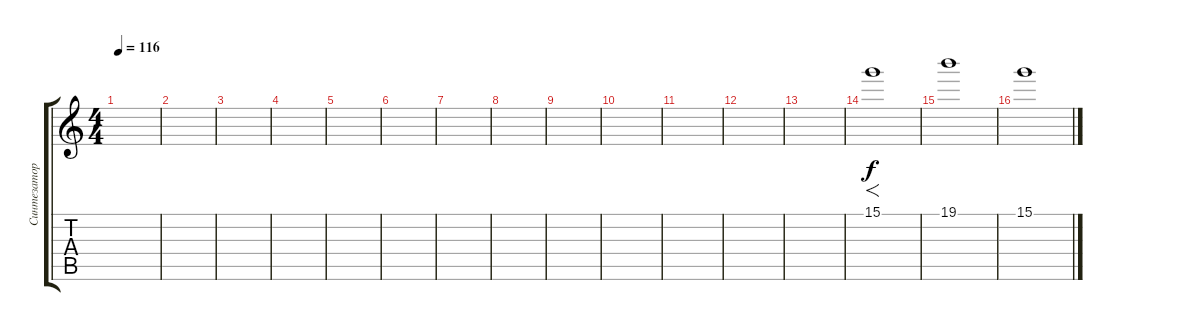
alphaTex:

\track ("Синтезатор" "Синтезатор") {instrument acousticguitarsteel}
\staff {score tabs}
\tuning (E4 B3 G3 D3 A2 E2) {hide}
\ts (4 4)
\tempo 116
\clef g2
\ks c
|
|
|
|
|
|
|
|
|
|
|
|
|
15.1.1{f instrument tremolostrings} |
19.1.1 |
15.1.1
